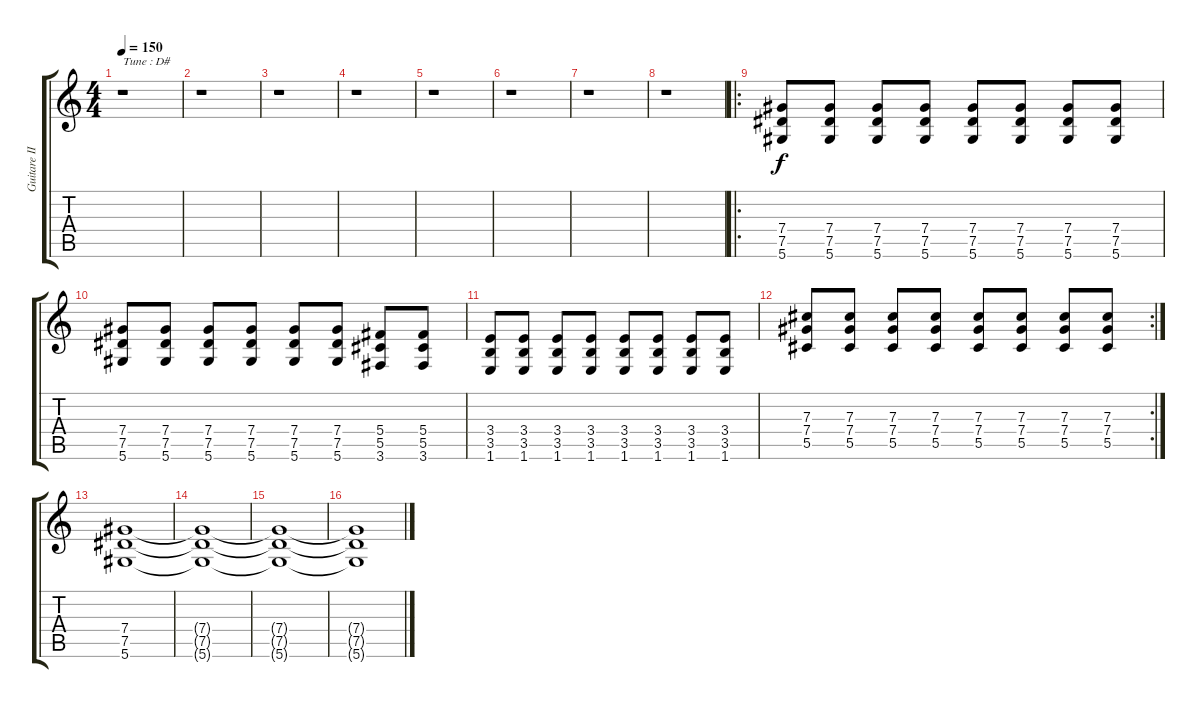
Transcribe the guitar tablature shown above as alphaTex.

\track ("Guitare II" "Guitare II") {instrument distortionguitar}
\staff {score tabs}
\tuning (Eb4 Bb3 Gb3 Db3 Ab2 Eb2) {hide}
\ts (4 4)
\tempo 150
\clef g2
\ks c
r.1{txt "Tune : D#" dy f instrument distortionguitar} |
r.1 |
r.1 |
r.1 |
r.1 |
r.1 |
r.1 |
r.1 |
\ro
(7.4 7.5 5.6).8 (7.4 7.5 5.6).8 (7.4 7.5 5.6).8 (7.4 7.5 5.6).8 (7.4 7.5 5.6).8 (7.4 7.5 5.6).8 (7.4 7.5 5.6).8 (7.4 7.5 5.6).8 |
(7.4 7.5 5.6).8 (7.4 7.5 5.6).8 (7.4 7.5 5.6).8 (7.4 7.5 5.6).8 (7.4 7.5 5.6).8 (7.4 7.5 5.6).8 (5.4 5.5 3.6).8 (5.4 5.5 3.6).8 |
(3.4 3.5 1.6).8 (3.4 3.5 1.6).8 (3.4 3.5 1.6).8 (3.4 3.5 1.6).8 (3.4 3.5 1.6).8 (3.4 3.5 1.6).8 (3.4 3.5 1.6).8 (3.4 3.5 1.6).8 |
\rc 2
(7.3 7.4 5.5).8 (7.3 7.4 5.5).8 (7.3 7.4 5.5).8 (7.3 7.4 5.5).8 (7.3 7.4 5.5).8 (7.3 7.4 5.5).8 (7.3 7.4 5.5).8 (7.3 7.4 5.5).8 |
(7.4 7.5 5.6).1 |
(7.4{t} 7.5{t} 5.6{t}).1 |
(7.4{t} 7.5{t} 5.6{t}).1 |
(7.4{t} 7.5{t} 5.6{t}).1
